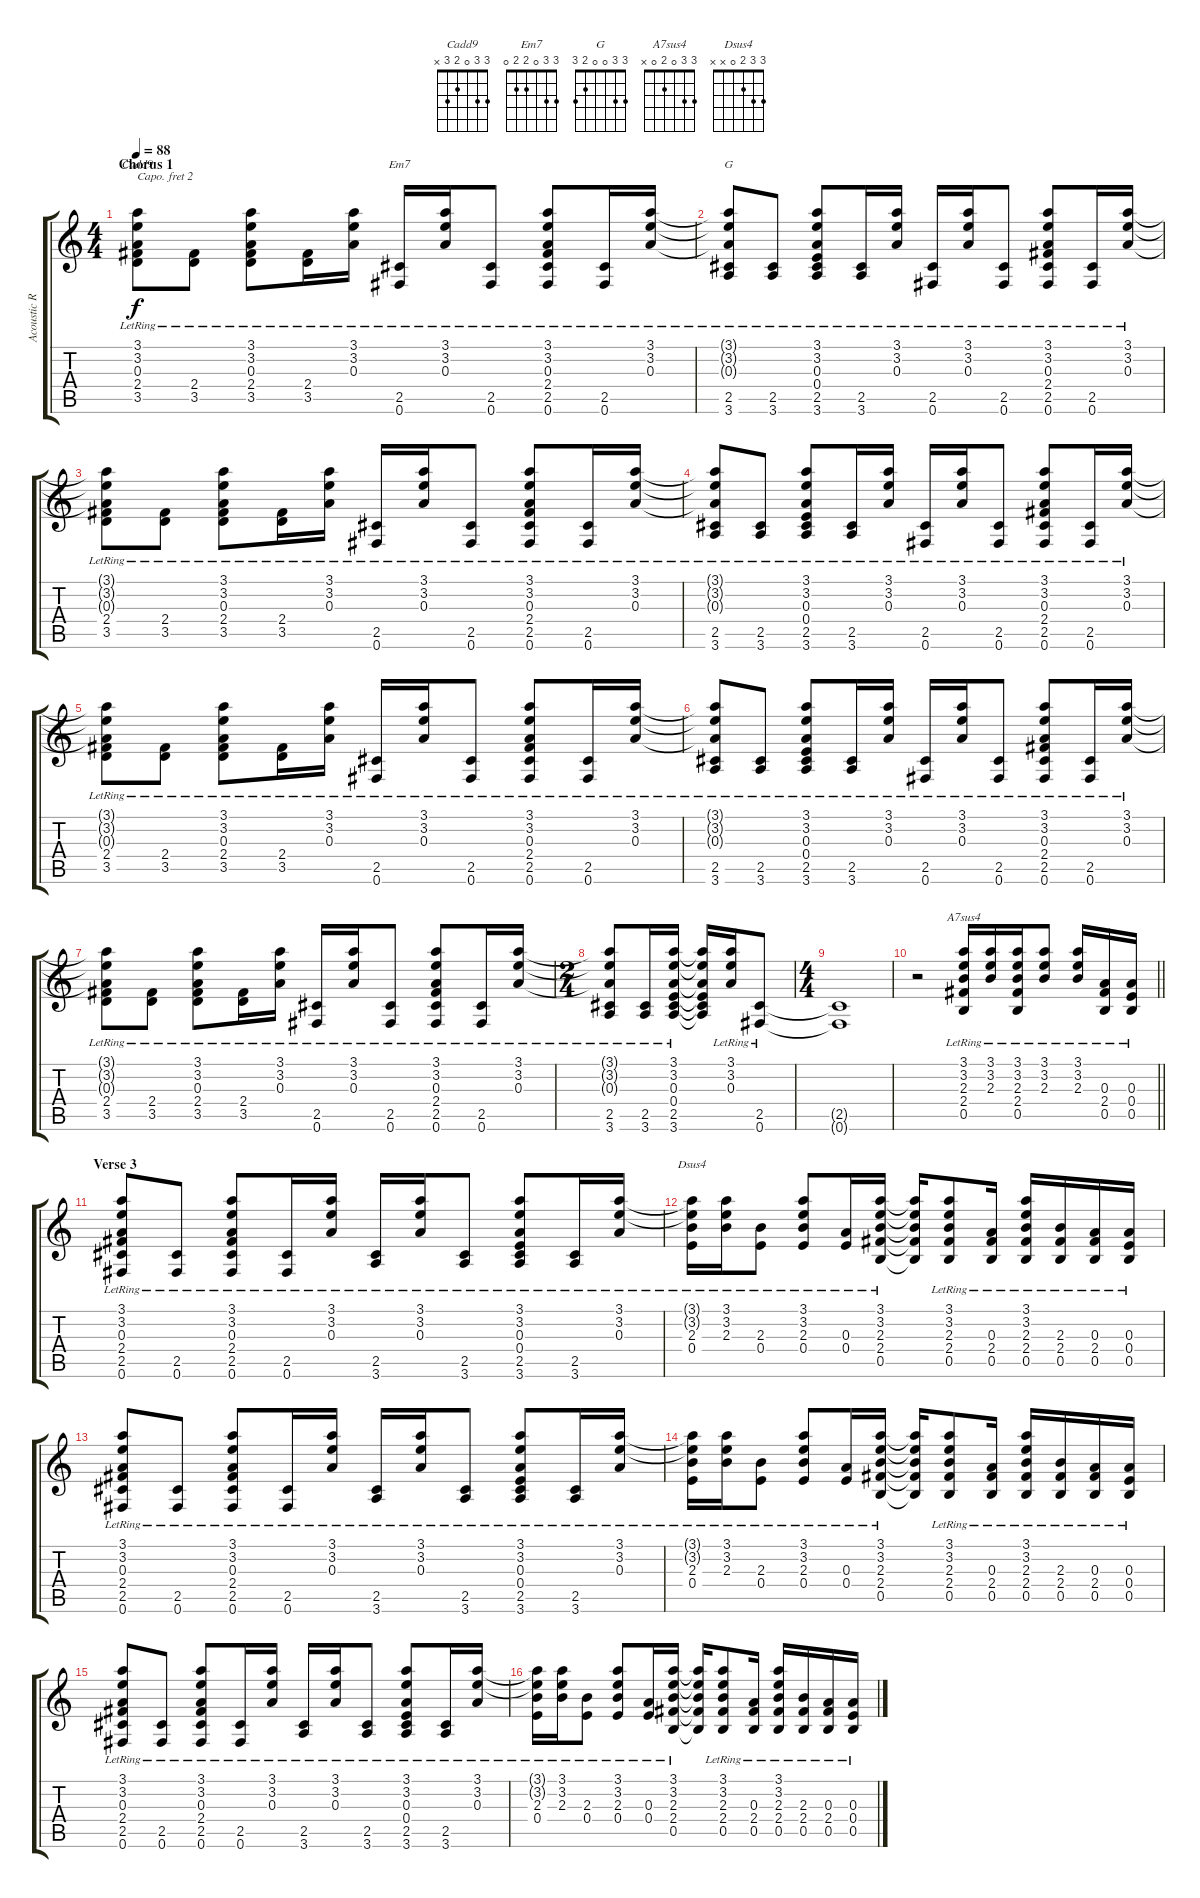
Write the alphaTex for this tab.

\track ("Acoustic Rhythm Guitar" "Acoustic R") {instrument acousticguitarsteel}
\staff {score tabs}
\capo 2
\tuning (E4 B3 G3 D3 A2 E2) {hide}
\chord ("Cadd9" 3 3 0 2 3 x)
\chord ("Em7" 3 3 0 2 2 0)
\chord ("G" 3 3 0 0 2 3)
\chord ("A7sus4" 3 3 0 2 0 x)
\chord ("Dsus4" 3 3 2 0 x x)
\ts (4 4)
\section ("" "Chorus 1")
\tempo 88
\clef g2
\ks c
(3.1{lr} 3.2{lr} 0.3{lr} 2.4{lr} 3.5{lr}).8{ch "Cadd9" dy f} (2.4{lr} 3.5{lr}).8 (3.1{lr} 3.2{lr} 0.3{lr} 2.4{lr} 3.5{lr}).8 (2.4{lr} 3.5{lr}).16 (3.1{lr} 3.2{lr} 0.3{lr}).16 (2.5{lr} 0.6{lr}).16{ch "Em7"} (3.1{lr} 3.2{lr} 0.3{lr}).16 (2.5{lr} 0.6{lr}).8 (3.1{lr} 3.2{lr} 0.3{lr} 2.4{lr} 2.5{lr} 0.6{lr}).8 (2.5{lr} 0.6{lr}).16 (3.1{lr} 3.2{lr} 0.3{lr}).16 |
(3.1{t} 3.2{t} 0.3{t} 2.5{lr} 3.6).8{ch "G"} (2.5{lr} 3.6).8 (3.1{lr} 3.2{lr} 0.3{lr} 0.4{lr} 2.5{lr} 3.6).8 (2.5{lr} 3.6).16 (3.1{lr} 3.2{lr} 0.3{lr}).16 (2.5{lr} 0.6{lr}).16 (3.1{lr} 3.2{lr} 0.3{lr}).16 (2.5{lr} 0.6{lr}).8 (3.1{lr} 3.2{lr} 0.3{lr} 2.4{lr} 2.5{lr} 0.6{lr}).8 (2.5{lr} 0.6{lr}).16 (3.1{lr} 3.2{lr} 0.3{lr}).16 |
(3.1{t} 3.2{t} 0.3{t} 2.4{lr} 3.5{lr}).8 (2.4{lr} 3.5{lr}).8 (3.1{lr} 3.2{lr} 0.3{lr} 2.4{lr} 3.5{lr}).8 (2.4{lr} 3.5{lr}).16 (3.1{lr} 3.2{lr} 0.3{lr}).16 (2.5{lr} 0.6{lr}).16 (3.1{lr} 3.2{lr} 0.3{lr}).16 (2.5{lr} 0.6{lr}).8 (3.1{lr} 3.2{lr} 0.3{lr} 2.4{lr} 2.5{lr} 0.6{lr}).8 (2.5{lr} 0.6{lr}).16 (3.1{lr} 3.2{lr} 0.3{lr}).16 |
(3.1{t} 3.2{t} 0.3{t} 2.5{lr} 3.6{lr}).8 (2.5{lr} 3.6{lr}).8 (3.1{lr} 3.2{lr} 0.3{lr} 0.4{lr} 2.5{lr} 3.6{lr}).8 (2.5{lr} 3.6{lr}).16 (3.1{lr} 3.2{lr} 0.3{lr}).16 (2.5{lr} 0.6{lr}).16 (3.1{lr} 3.2{lr} 0.3{lr}).16 (2.5{lr} 0.6{lr}).8 (3.1{lr} 3.2{lr} 0.3{lr} 2.4{lr} 2.5{lr} 0.6{lr}).8 (2.5{lr} 0.6{lr}).16 (3.1{lr} 3.2{lr} 0.3{lr}).16 |
(3.1{t} 3.2{t} 0.3{t} 2.4{lr} 3.5{lr}).8 (2.4{lr} 3.5{lr}).8 (3.1{lr} 3.2{lr} 0.3{lr} 2.4{lr} 3.5{lr}).8 (2.4{lr} 3.5{lr}).16 (3.1{lr} 3.2{lr} 0.3{lr}).16 (2.5{lr} 0.6{lr}).16 (3.1{lr} 3.2{lr} 0.3{lr}).16 (2.5{lr} 0.6{lr}).8 (3.1{lr} 3.2{lr} 0.3{lr} 2.4{lr} 2.5{lr} 0.6{lr}).8 (2.5{lr} 0.6{lr}).16 (3.1{lr} 3.2{lr} 0.3{lr}).16 |
(3.1{t} 3.2{t} 0.3{t} 2.5{lr} 3.6{lr}).8 (2.5{lr} 3.6{lr}).8 (3.1{lr} 3.2{lr} 0.3{lr} 0.4{lr} 2.5{lr} 3.6{lr}).8 (2.5{lr} 3.6{lr}).16 (3.1{lr} 3.2{lr} 0.3{lr}).16 (2.5{lr} 0.6{lr}).16 (3.1{lr} 3.2{lr} 0.3{lr}).16 (2.5{lr} 0.6{lr}).8 (3.1{lr} 3.2{lr} 0.3{lr} 2.4{lr} 2.5{lr} 0.6{lr}).8 (2.5{lr} 0.6{lr}).16 (3.1{lr} 3.2{lr} 0.3{lr}).16 |
(3.1{t} 3.2{t} 0.3{t} 2.4{lr} 3.5{lr}).8 (2.4{lr} 3.5{lr}).8 (3.1{lr} 3.2{lr} 0.3{lr} 2.4{lr} 3.5{lr}).8 (2.4{lr} 3.5{lr}).16 (3.1{lr} 3.2{lr} 0.3{lr}).16 (2.5{lr} 0.6{lr}).16 (3.1{lr} 3.2{lr} 0.3{lr}).16 (2.5{lr} 0.6{lr}).8 (3.1{lr} 3.2{lr} 0.3{lr} 2.4{lr} 2.5{lr} 0.6{lr}).8 (2.5{lr} 0.6{lr}).16 (3.1{lr} 3.2{lr} 0.3{lr}).16 |
\ts (2 4)
(3.1{t} 3.2{t} 0.3{t} 2.5{lr} 3.6{lr}).8 (2.5{lr} 3.6{lr}).16 (3.1{lr} 3.2{lr} 0.3{lr} 0.4{lr} 2.5{lr} 3.6{lr}).16 (3.1{t} 3.2{t} 0.3{t} 0.4{t} 2.5{t} 3.6{t}).16 (3.1{lr} 3.2{lr} 0.3{lr}).16 (2.5{lr} 0.6{lr}).8 |
\ts (4 4)
(2.5{t} 0.6{t}).1 |
\barLineRight lightlight
r.2 (3.1{lr} 3.2{lr} 2.3{lr} 2.4{lr} 0.5{lr}).16{ch "A7sus4"} (3.1{lr} 3.2{lr} 2.3{lr}).16 (3.1{lr} 3.2{lr} 2.3{lr} 2.4{lr} 0.5{lr}).16 (3.1{lr} 3.2{lr} 2.3{lr}).8 (3.1{lr} 3.2{lr} 2.3{lr}).16 (0.3{lr} 2.4{lr} 0.5{lr}).16 (0.3{lr} 0.4{lr} 0.5{lr}).16 |
\section ("" "Verse 3")
(3.1{lr} 3.2{lr} 0.3{lr} 2.4{lr} 2.5{lr} 0.6{lr}).8 (2.5{lr} 0.6{lr}).8 (3.1{lr} 3.2{lr} 0.3{lr} 2.4{lr} 2.5{lr} 0.6{lr}).8 (2.5{lr} 0.6{lr}).16 (3.1{lr} 3.2{lr} 0.3{lr}).16 (2.5{lr} 3.6{lr}).16 (3.1{lr} 3.2{lr} 0.3{lr}).16 (2.5{lr} 3.6{lr}).8 (3.1{lr} 3.2{lr} 0.3{lr} 0.4{lr} 2.5{lr} 3.6{lr}).8 (2.5{lr} 3.6{lr}).16 (3.1{lr} 3.2{lr} 0.3{lr}).16 |
(3.1{t} 3.2{t} 2.3{lr} 0.4{lr}).16{ch "Dsus4"} (3.1{lr} 3.2{lr} 2.3{lr}).16 (2.3{lr} 0.4{lr}).8 (3.1{lr} 3.2{lr} 2.3{lr} 0.4{lr}).8 (0.3{lr} 0.4{lr}).16 (3.1{lr} 3.2{lr} 2.3{lr} 2.4{lr} 0.5{lr}).16 (3.1{t} 3.2{t} 2.3{t} 2.4{t} 0.5{t}).16 (3.1{lr} 3.2{lr} 2.3{lr} 2.4{lr} 0.5{lr}).8 (0.3{lr} 2.4{lr} 0.5{lr}).16 (3.1{lr} 3.2{lr} 2.3{lr} 2.4{lr} 0.5{lr}).16 (2.3{lr} 2.4{lr} 0.5{lr}).16 (0.3{lr} 2.4{lr} 0.5{lr}).16 (0.3{lr} 0.4{lr} 0.5{lr}).16 |
(3.1{lr} 3.2{lr} 0.3{lr} 2.4{lr} 2.5{lr} 0.6{lr}).8 (2.5{lr} 0.6{lr}).8 (3.1{lr} 3.2{lr} 0.3{lr} 2.4{lr} 2.5{lr} 0.6{lr}).8 (2.5{lr} 0.6{lr}).16 (3.1{lr} 3.2{lr} 0.3{lr}).16 (2.5{lr} 3.6{lr}).16 (3.1{lr} 3.2{lr} 0.3{lr}).16 (2.5{lr} 3.6{lr}).8 (3.1{lr} 3.2{lr} 0.3{lr} 0.4{lr} 2.5{lr} 3.6{lr}).8 (2.5{lr} 3.6{lr}).16 (3.1{lr} 3.2{lr} 0.3{lr}).16 |
(3.1{t} 3.2{t} 2.3{lr} 0.4{lr}).16 (3.1{lr} 3.2{lr} 2.3{lr}).16 (2.3{lr} 0.4{lr}).8 (3.1{lr} 3.2{lr} 2.3{lr} 0.4{lr}).8 (0.3{lr} 0.4{lr}).16 (3.1{lr} 3.2{lr} 2.3{lr} 2.4{lr} 0.5{lr}).16 (3.1{t} 3.2{t} 2.3{t} 2.4{t} 0.5{t}).16 (3.1{lr} 3.2{lr} 2.3{lr} 2.4{lr} 0.5{lr}).8 (0.3{lr} 2.4{lr} 0.5{lr}).16 (3.1{lr} 3.2{lr} 2.3{lr} 2.4{lr} 0.5{lr}).16 (2.3{lr} 2.4{lr} 0.5{lr}).16 (0.3{lr} 2.4{lr} 0.5{lr}).16 (0.3{lr} 0.4{lr} 0.5{lr}).16 |
(3.1{lr} 3.2{lr} 0.3{lr} 2.4{lr} 2.5{lr} 0.6{lr}).8 (2.5{lr} 0.6{lr}).8 (3.1{lr} 3.2{lr} 0.3{lr} 2.4{lr} 2.5{lr} 0.6{lr}).8 (2.5{lr} 0.6{lr}).16 (3.1{lr} 3.2{lr} 0.3{lr}).16 (2.5{lr} 3.6{lr}).16 (3.1{lr} 3.2{lr} 0.3{lr}).16 (2.5{lr} 3.6{lr}).8 (3.1{lr} 3.2{lr} 0.3{lr} 0.4{lr} 2.5{lr} 3.6{lr}).8 (2.5{lr} 3.6{lr}).16 (3.1{lr} 3.2{lr} 0.3{lr}).16 |
(3.1{t} 3.2{t} 2.3{lr} 0.4{lr}).16 (3.1{lr} 3.2{lr} 2.3{lr}).16 (2.3{lr} 0.4{lr}).8 (3.1{lr} 3.2{lr} 2.3{lr} 0.4{lr}).8 (0.3{lr} 0.4{lr}).16 (3.1{lr} 3.2{lr} 2.3{lr} 2.4{lr} 0.5{lr}).16 (3.1{t} 3.2{t} 2.3{t} 2.4{t} 0.5{t}).16 (3.1{lr} 3.2{lr} 2.3{lr} 2.4{lr} 0.5{lr}).8 (0.3{lr} 2.4{lr} 0.5{lr}).16 (3.1{lr} 3.2{lr} 2.3{lr} 2.4{lr} 0.5{lr}).16 (2.3{lr} 2.4{lr} 0.5{lr}).16 (0.3{lr} 2.4{lr} 0.5{lr}).16 (0.3{lr} 0.4{lr} 0.5{lr}).16
